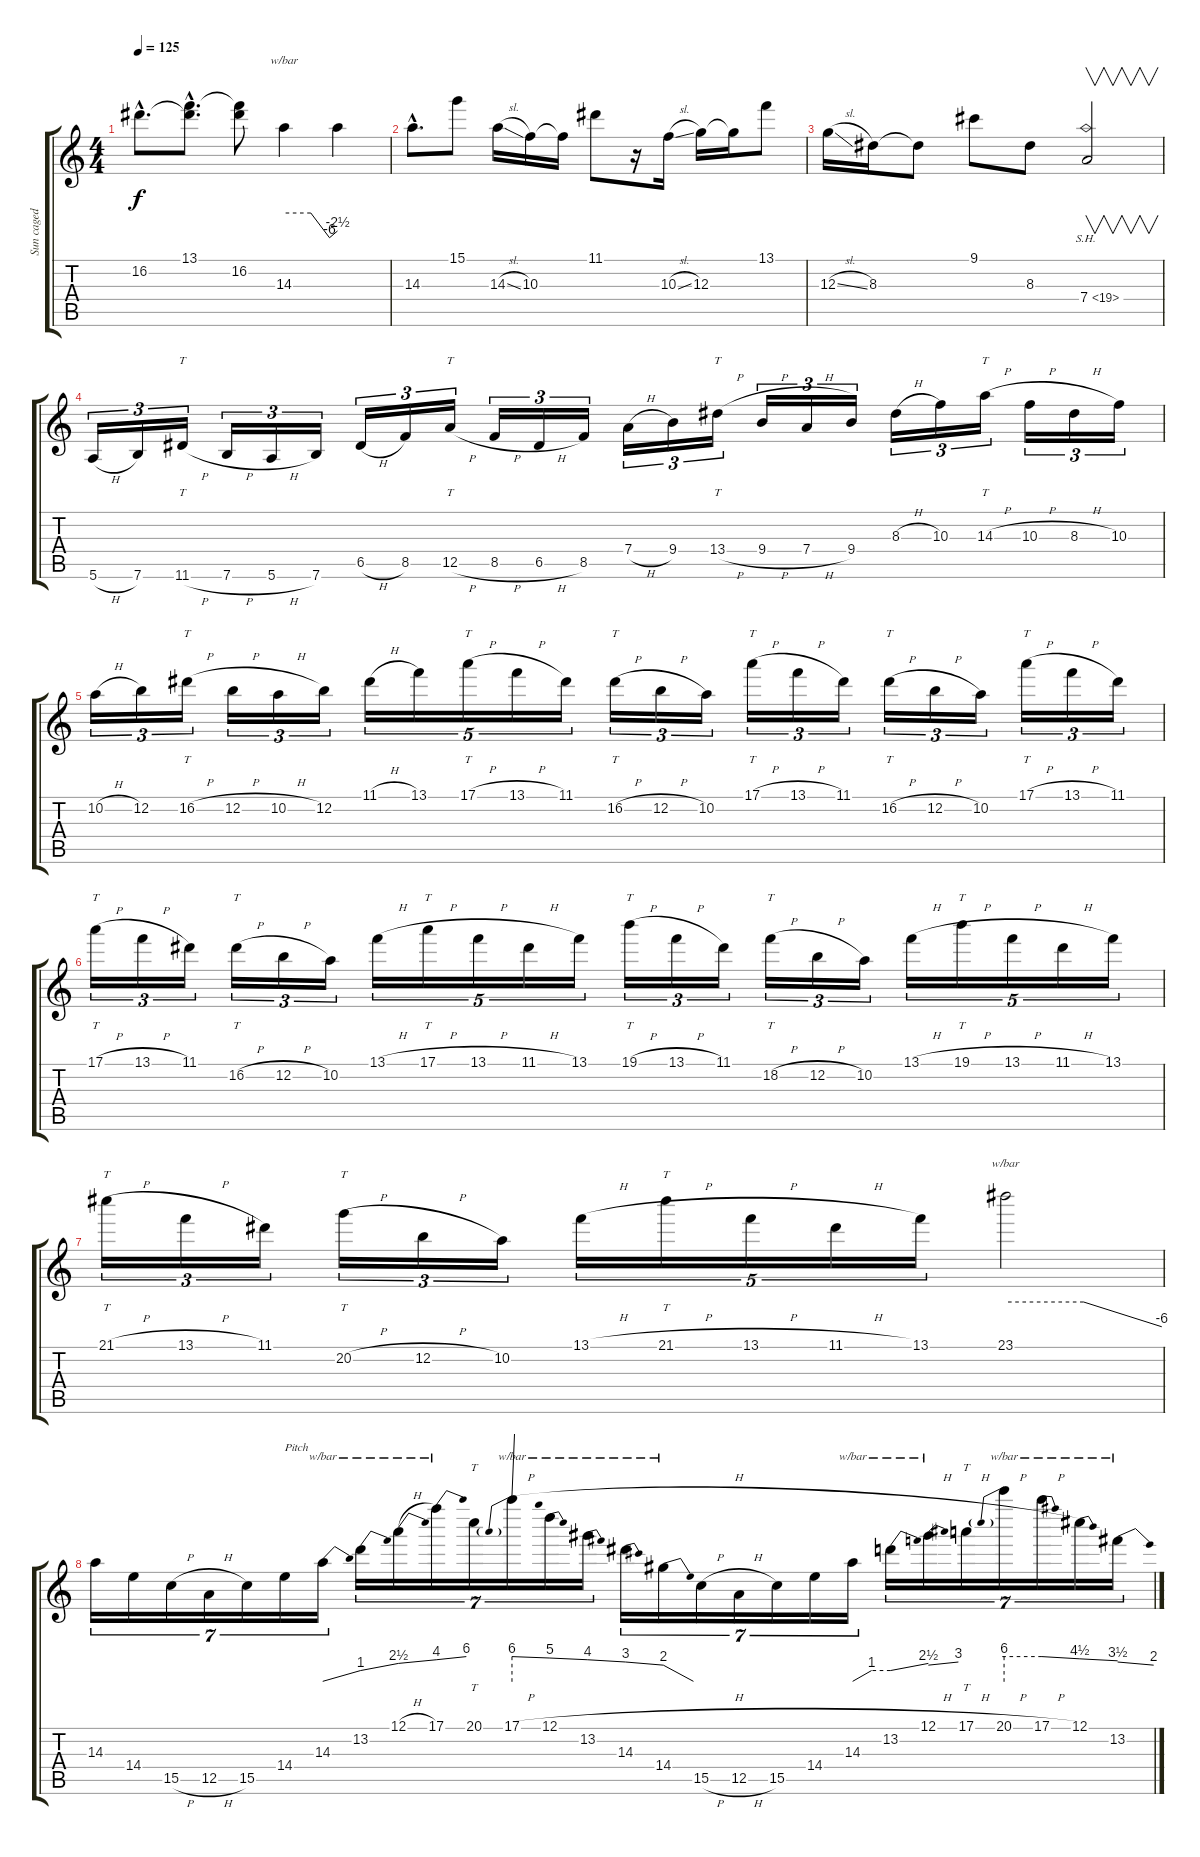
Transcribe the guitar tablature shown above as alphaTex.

\track ("Sun caged" "Sun caged") {instrument distortionguitar}
\staff {score tabs}
\tuning (E4 B3 G3 D3 A2 E2) {hide}
\ts (4 4)
\tempo 125
\clef g2
\ks c
16.2{hac}.8{d dy f} (13.1{hac} 16.2{hac t}).8{d} (13.1{t} 16.2).8 14.3.4{tbe (custom default 0 0 30 0 51 -24 60 -10)} 14.3{t}.4 |
14.3{hac}.8{d} 15.1.8 14.3{sl}.16 10.3.16 10.3{t}.16 11.1.8 r.16 10.3{sl}.16 12.3.16 12.3{t}.16 13.1.8 |
12.3{sl}.16 8.3.16 8.3{t}.8 9.1.8 8.3.8 7.4{sh 12}.2{v} |
5.6{h}.16{tu (3 2)} 7.6.16{tu (3 2)} 11.6{h}.16{tt tu (3 2)} 7.6{h}.16{tu (3 2)} 5.6{h}.16{tu (3 2)} 7.6.16{tu (3 2)} 6.5{h}.16{tu (3 2)} 8.5.16{tu (3 2)} 12.5{h}.16{tt tu (3 2)} 8.5{h}.16{tu (3 2)} 6.5{h}.16{tu (3 2)} 8.5.16{tu (3 2)} 7.4{h}.16{tu (3 2)} 9.4.16{tu (3 2)} 13.4{h}.16{tt tu (3 2)} 9.4{h}.16{tu (3 2)} 7.4{h}.16{tu (3 2)} 9.4.16{tu (3 2)} 8.3{h}.16{tu (3 2)} 10.3.16{tu (3 2)} 14.3{h}.16{tt tu (3 2)} 10.3{h}.16{tu (3 2)} 8.3{h}.16{tu (3 2)} 10.3.16{tu (3 2)} |
10.2{h}.16{tu (3 2)} 12.2.16{tu (3 2)} 16.2{h}.16{tt tu (3 2)} 12.2{h}.16{tu (3 2)} 10.2{h}.16{tu (3 2)} 12.2.16{tu (3 2)} 11.1{h}.16{tu (5 4)} 13.1.16{tu (5 4)} 17.1{h}.16{tt tu (5 4)} 13.1{h}.16{tu (5 4)} 11.1.16{tu (5 4)} 16.2{h}.16{tt tu (3 2)} 12.2{h}.16{tu (3 2)} 10.2.16{tu (3 2)} 17.1{h}.16{tt tu (3 2)} 13.1{h}.16{tu (3 2)} 11.1.16{tu (3 2)} 16.2{h}.16{tt tu (3 2)} 12.2{h}.16{tu (3 2)} 10.2.16{tu (3 2)} 17.1{h}.16{tt tu (3 2)} 13.1{h}.16{tu (3 2)} 11.1.16{tu (3 2)} |
17.1{h}.16{tt tu (3 2)} 13.1{h}.16{tu (3 2)} 11.1.16{tu (3 2)} 16.2{h}.16{tt tu (3 2)} 12.2{h}.16{tu (3 2)} 10.2.16{tu (3 2)} 13.1{h}.16{tu (5 4)} 17.1{h}.16{tt tu (5 4)} 13.1{h}.16{tu (5 4)} 11.1{h}.16{tu (5 4)} 13.1.16{tu (5 4)} 19.1{h}.16{tt tu (3 2)} 13.1{h}.16{tu (3 2)} 11.1.16{tu (3 2)} 18.2{h}.16{tt tu (3 2)} 12.2{h}.16{tu (3 2)} 10.2.16{tu (3 2)} 13.1{h}.16{tu (5 4)} 19.1{h}.16{tt tu (5 4)} 13.1{h}.16{tu (5 4)} 11.1{h}.16{tu (5 4)} 13.1.16{tu (5 4)} |
21.1{h}.16{tt tu (3 2)} 13.1{h}.16{tu (3 2)} 11.1.16{tu (3 2)} 20.2{h}.16{tt tu (3 2)} 12.2{h}.16{tu (3 2)} 10.2.16{tu (3 2)} 13.1{h}.16{tu (5 4)} 21.1{h}.16{tt tu (5 4)} 13.1{h}.16{tu (5 4)} 11.1{h}.16{tu (5 4)} 13.1.16{tu (5 4)} 23.1.2{tbe (custom default 0 0 30 0 60 -24)} |
14.3.16{tu (7 4)} 14.4.16{tu (7 4)} 15.5{h}.16{tu (7 4)} 12.5{h}.16{tu (7 4)} 15.5.16{tu (7 4)} 14.4.16{tu (7 4) txt "Pitch"} 14.3.16{tu (7 4) tbe (dive default 0 0 60 4)} 13.2.16{tu (7 4) tbe (dive default 0 4 60 10)} 12.1{h}.16{tu (7 4) tbe (dive default 0 10 60 16)} 17.1.16{tu (7 4) tbe (dive default 0 16 60 24)} 20.1.16{tt tu (7 4)} 17.1{h}.16{tu (7 4) tbe (predivedive default 0 24 60 20)} 12.1{h}.16{tu (7 4) tbe (dive default 0 20 60 16)} 13.2.16{tu (7 4) tbe (dive default 0 16 60 12)} 14.3.16{tu (7 4) tbe (dive default 0 12 60 8)} 14.4.16{tu (7 4) tbe (dive default 0 8 60 0)} 15.5{h}.16{tu (7 4)} 12.5{h}.16{tu (7 4)} 15.5.16{tu (7 4)} 14.4.16{tu (7 4)} 14.3.16{tu (7 4) tbe (custom default 0 0 30 4 60 4)} 13.2.16{tu (7 4) tbe (dive default 0 4 60 10)} 12.1{h}.16{tu (7 4) tbe (dive default 0 8 60 12)} 17.1{h}.16{tt tu (7 4)} 20.1{h}.16{tu (7 4) tbe (predive default 0 24 60 24)} 17.1{h}.16{tu (7 4) tbe (dive default 0 24 60 18)} 12.1.16{tu (7 4) tbe (dive default 0 18 60 14)} 13.2.16{tu (7 4) tbe (dive default 0 12 60 8)}
